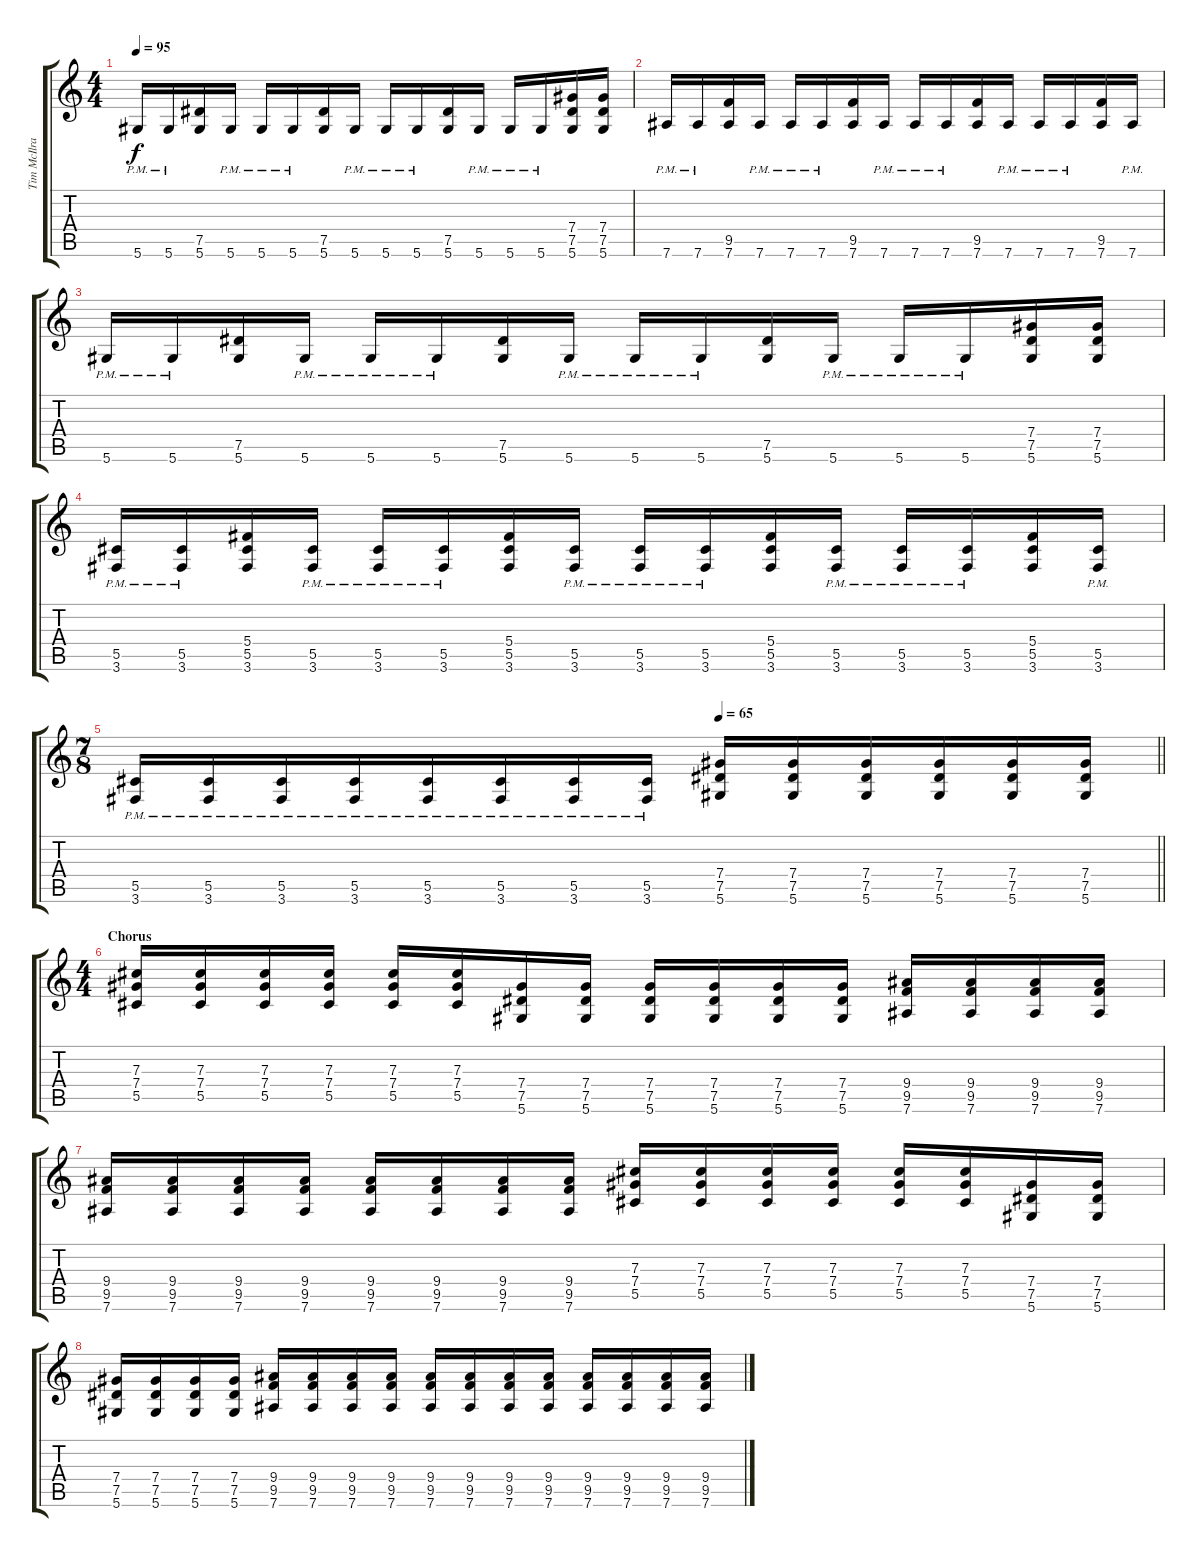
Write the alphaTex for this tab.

\track ("Tim McIlrath" "Tim McIlra") {instrument distortionguitar}
\staff {score tabs}
\tuning (Eb4 Bb3 Gb3 Db3 Ab2 Eb2) {hide}
\ts (4 4)
\tempo 95
\clef g2
\ks c
5.6{pm}.16{dy f} 5.6{pm}.16 (7.5 5.6).16 5.6{pm}.16 5.6{pm}.16 5.6{pm}.16 (7.5 5.6).16 5.6{pm}.16 5.6{pm}.16 5.6{pm}.16 (7.5 5.6).16 5.6{pm}.16 5.6{pm}.16 5.6{pm}.16 (7.4 7.5 5.6).16 (7.4 7.5 5.6).16 |
7.6{pm}.16 7.6{pm}.16 (9.5 7.6).16 7.6{pm}.16 7.6{pm}.16 7.6{pm}.16 (9.5 7.6).16 7.6{pm}.16 7.6{pm}.16 7.6{pm}.16 (9.5 7.6).16 7.6{pm}.16 7.6{pm}.16 7.6{pm}.16 (9.5 7.6).16 7.6{pm}.16 |
5.6{pm}.16 5.6{pm}.16 (7.5 5.6).16 5.6{pm}.16 5.6{pm}.16 5.6{pm}.16 (7.5 5.6).16 5.6{pm}.16 5.6{pm}.16 5.6{pm}.16 (7.5 5.6).16 5.6{pm}.16 5.6{pm}.16 5.6{pm}.16 (7.4 7.5 5.6).16 (7.4 7.5 5.6).16 |
(5.5{pm} 3.6{pm}).16 (5.5{pm} 3.6{pm}).16 (5.4 5.5 3.6).16 (5.5{pm} 3.6{pm}).16 (5.5{pm} 3.6{pm}).16 (5.5{pm} 3.6{pm}).16 (5.4 5.5 3.6).16 (5.5{pm} 3.6{pm}).16 (5.5{pm} 3.6{pm}).16 (5.5{pm} 3.6{pm}).16 (5.4 5.5 3.6).16 (5.5{pm} 3.6{pm}).16 (5.5{pm} 3.6{pm}).16 (5.5{pm} 3.6{pm}).16 (5.4 5.5 3.6).16 (5.5{pm} 3.6{pm}).16 |
\ts (7 8)
\tempo (65 0.5714285714285714)
\barLineRight lightlight
(5.5{pm} 3.6{pm}).16 (5.5{pm} 3.6{pm}).16 (5.5{pm} 3.6{pm}).16 (5.5{pm} 3.6{pm}).16 (5.5{pm} 3.6{pm}).16 (5.5{pm} 3.6{pm}).16 (5.5{pm} 3.6{pm}).16 (5.5{pm} 3.6{pm}).16 (7.4 7.5 5.6).16 (7.4 7.5 5.6).16 (7.4 7.5 5.6).16 (7.4 7.5 5.6).16 (7.4 7.5 5.6).16 (7.4 7.5 5.6).16 |
\ts (4 4)
\section ("" "Chorus")
(7.3 7.4 5.5).16 (7.3 7.4 5.5).16 (7.3 7.4 5.5).16 (7.3 7.4 5.5).16 (7.3 7.4 5.5).16 (7.3 7.4 5.5).16 (7.4 7.5 5.6).16 (7.4 7.5 5.6).16 (7.4 7.5 5.6).16 (7.4 7.5 5.6).16 (7.4 7.5 5.6).16 (7.4 7.5 5.6).16 (9.4 9.5 7.6).16 (9.4 9.5 7.6).16 (9.4 9.5 7.6).16 (9.4 9.5 7.6).16 |
(9.4 9.5 7.6).16 (9.4 9.5 7.6).16 (9.4 9.5 7.6).16 (9.4 9.5 7.6).16 (9.4 9.5 7.6).16 (9.4 9.5 7.6).16 (9.4 9.5 7.6).16 (9.4 9.5 7.6).16 (7.3 7.4 5.5).16 (7.3 7.4 5.5).16 (7.3 7.4 5.5).16 (7.3 7.4 5.5).16 (7.3 7.4 5.5).16 (7.3 7.4 5.5).16 (7.4 7.5 5.6).16 (7.4 7.5 5.6).16 |
(7.4 7.5 5.6).16 (7.4 7.5 5.6).16 (7.4 7.5 5.6).16 (7.4 7.5 5.6).16 (9.4 9.5 7.6).16 (9.4 9.5 7.6).16 (9.4 9.5 7.6).16 (9.4 9.5 7.6).16 (9.4 9.5 7.6).16 (9.4 9.5 7.6).16 (9.4 9.5 7.6).16 (9.4 9.5 7.6).16 (9.4 9.5 7.6).16 (9.4 9.5 7.6).16 (9.4 9.5 7.6).16 (9.4 9.5 7.6).16
